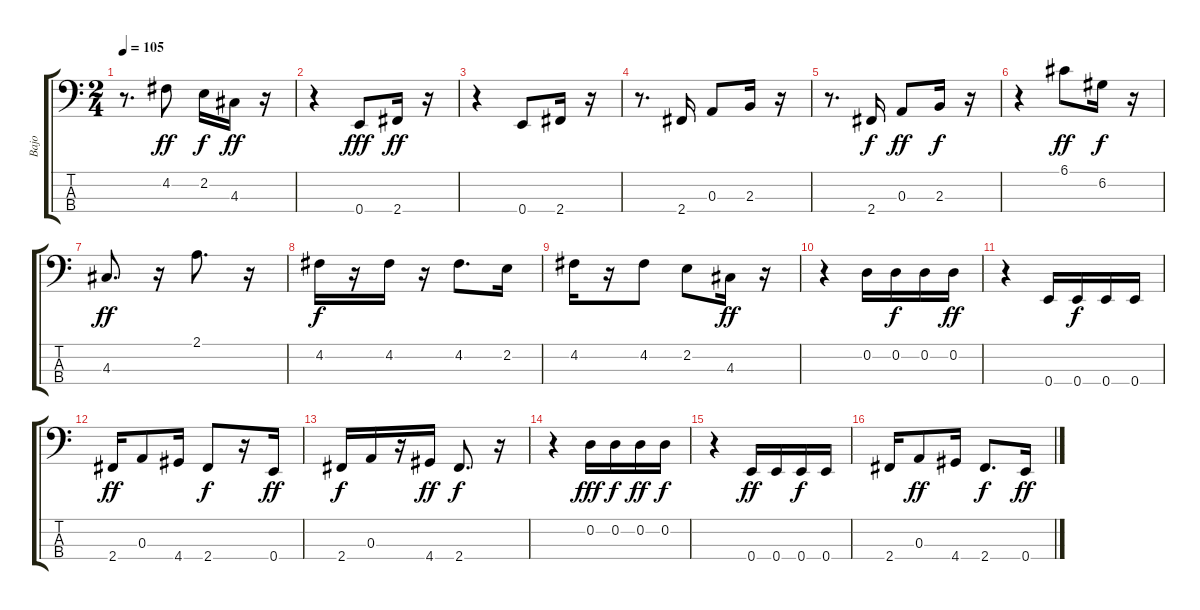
\track ("Bajo" "Bajo") {instrument electricbassfinger}
\staff {score tabs}
\tuning (G2 D2 A1 E1) {hide}
\ts (2 4)
\tempo 105
\clef f4
\ks c
r.8{d dy f} 4.2.8{dy ff} 2.2.16{dy f} 4.3.16{dy ff} r.16 |
r.4 0.4.8{dy fff} 2.4.16{dy ff} r.16 |
r.4 0.4.8 2.4.16 r.16 |
r.8{d} 2.4.16 0.3.8 2.3.16 r.16 |
r.8{d} 2.4.16{dy f} 0.3.8{dy ff} 2.3.16{dy f} r.16 |
r.4 6.1.8{dy ff} 6.2.16{dy f} r.16 |
4.3.8{d dy ff} r.16 2.1.8{d} r.16 |
4.2.16{dy f} r.16 4.2.16 r.16 4.2.8{d} 2.2.16 |
4.2.16 r.16 4.2.8 2.2.8 4.3.16{dy ff} r.16 |
r.4 0.2.16 0.2.16{dy f} 0.2.16 0.2.16{dy ff} |
r.4 0.4.16 0.4.16{dy f} 0.4.16 0.4.16 |
2.4.16{dy ff} 0.3.8 4.4.16 2.4.8{dy f} r.16 0.4.16{dy ff} |
2.4.16{dy f} 0.3.16 r.16 4.4.16{dy ff} 2.4.8{d dy f} r.16 |
r.4 0.2.16{dy fff} 0.2.16{dy f} 0.2.16{dy ff} 0.2.16{dy f} |
r.4 0.4.16{dy ff} 0.4.16 0.4.16{dy f} 0.4.16 |
2.4.16 0.3.8{dy ff} 4.4.16 2.4.8{d dy f} 0.4.16{dy ff}
